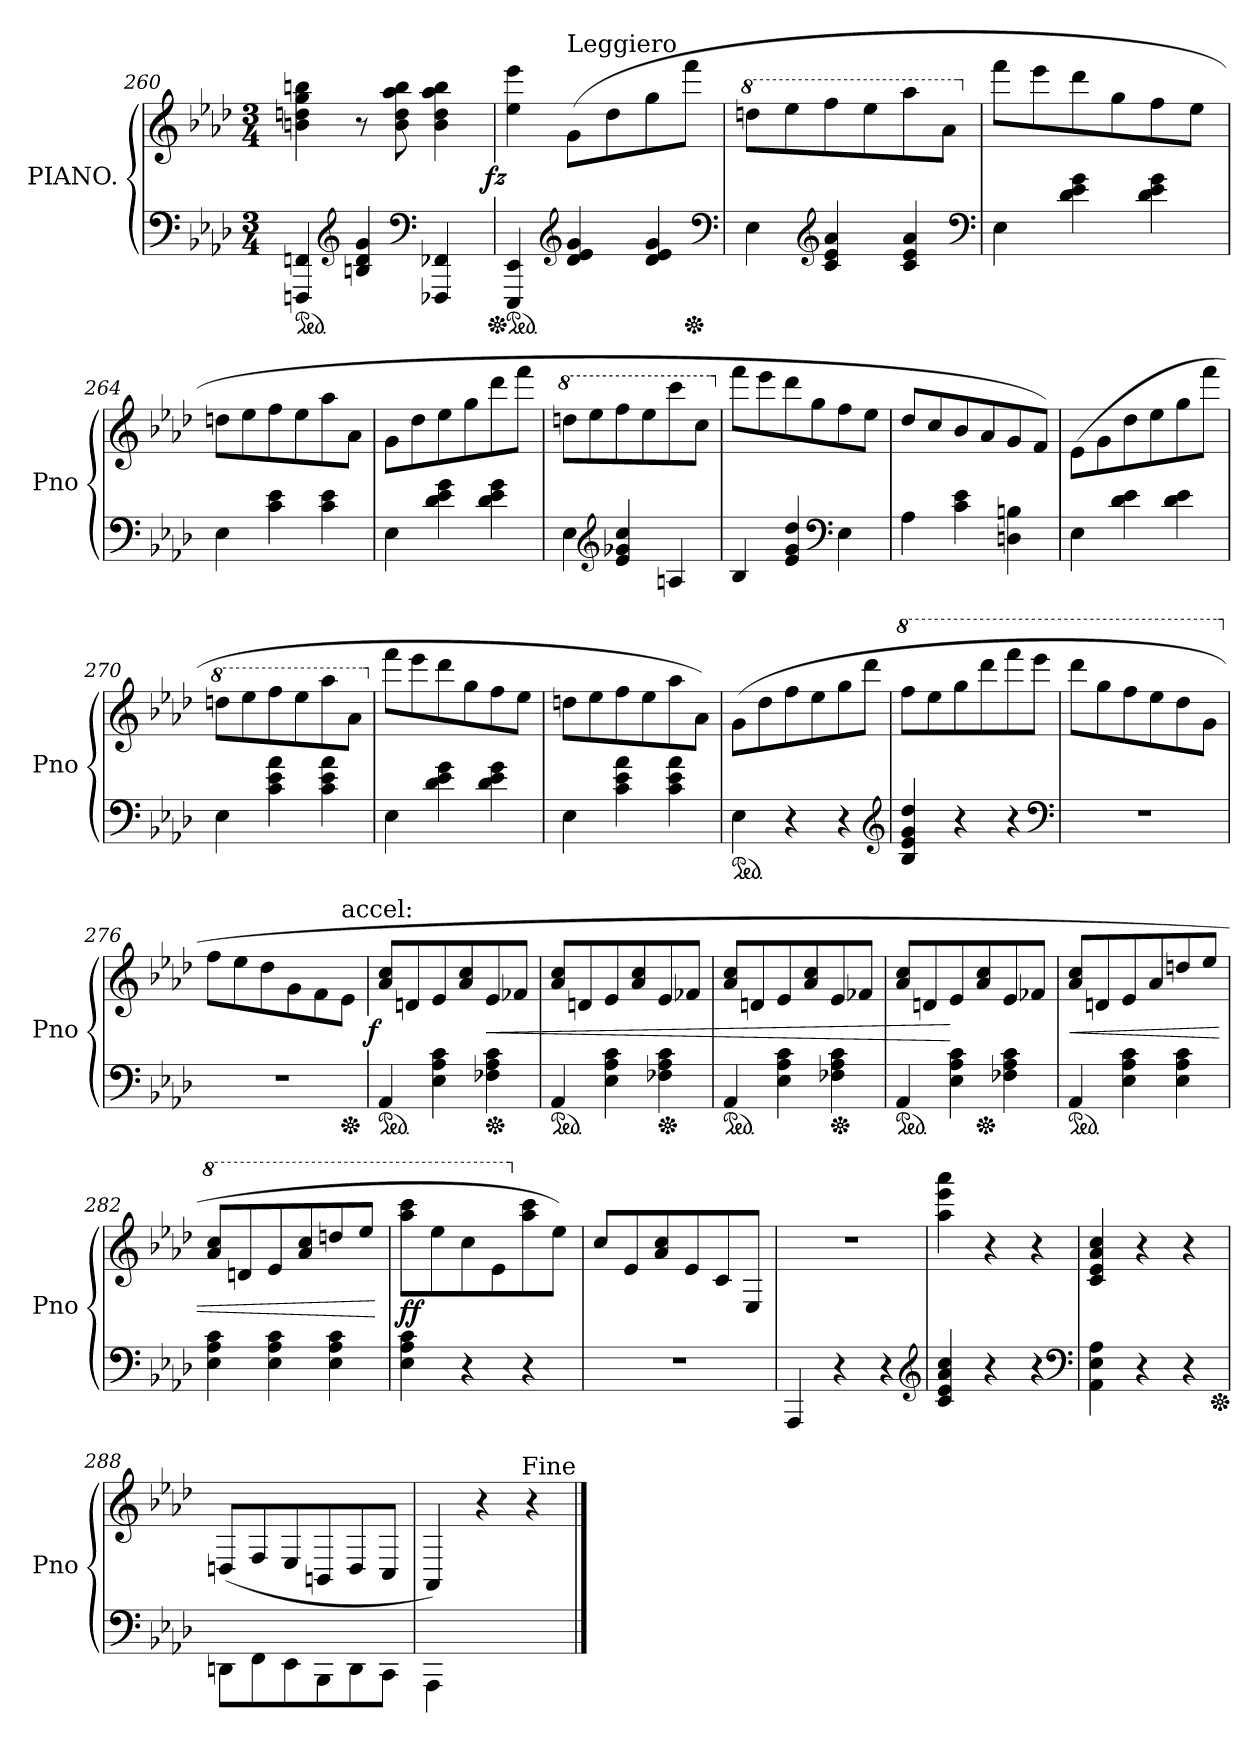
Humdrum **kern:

**kern	**kern	**dynam
*part1	*part1	*part1
*staff2	*staff1	*staff1/2
*I"PIANO.	*	*
*I'Pno	*	*
*clefF4	*clefG2	*
*k[b-e-a-d-]	*k[b-e-a-d-]	*
*A-:	*A-:	*
*M3/4	*M3/4	*
*ped	*	*
=260	=260	=260
4FFFn 4FFn	4bn 4ddn 4gg 4bbn	.
*clefG2	*	*
4Bn 4d- 4g	8r	.
*clefF4	*	*
.	8b 8dd 8aa- 8bb	.
4FFF-X 4FF-X	4b 4dd 4aa- 4bb	.
=261	=261	=261
!	!	!LO:DY:rj
*Xped	*	*
*ped	*	*
4EEE- 4EE-	4ee- 4eee-	fz
*clefG2	*	*
!	!LO:TX:a:t=Leggiero	!
4d- 4e- 4g	(>8gL	.
.	8dd-	.
4d- 4e- 4g	8gg	.
*Xped	*	*
.	8fffJ	.
*clefF4	*	*
=262	=262	=262
*	*8va	*
4E-	8dddnL	.
.	8eee-	.
*clefG2	*	*
4c 4e- 4a-	8fff	.
.	8eee-	.
4c 4e- 4a-	8aaa-	.
.	8aa-J	.
*clefF4	*	*
=263	=263	=263
*	*X8va	*
4E-	8fffL	.
.	8eee-	.
4d- 4e- 4g	8ddd-	.
.	8gg	.
4d- 4e- 4g	8ff	.
.	8ee-J	.
=264	=264	=264
4E-	8ddnL	.
.	8ee-	.
4c 4e-	8ff	.
.	8ee-	.
4c 4e-	8aa-	.
.	8a-J	.
=265	=265	=265
4E-	8gL	.
.	8dd-	.
4d- 4e- 4g	8ee-	.
.	8gg	.
4d- 4e- 4g	8ddd-	.
.	8fffJ	.
=266	=266	=266
*	*8va	*
4E-	8dddnL	.
.	8eee-	.
*clefG2	*	*
4e- 4g-X 4cc	8fff	.
.	8eee-	.
4An	8cccc	.
.	8cccJ	.
=267	=267	=267
*	*X8va	*
4B-	8fffL	.
.	8eee-	.
4e- 4g 4dd-	8ddd-	.
.	8gg	.
*clefF4	*	*
4E-	8ff	.
.	8ee-J	.
=268	=268	=268
4A-	8dd-L	.
.	8cc	.
4c 4e-	8b-	.
.	8a-	.
4Dn 4Bn	8g	.
.	8fJ)	.
=269	=269	=269
4E-	(>8e-L	.
.	8g	.
4d- 4e-	8dd-	.
.	8ee-	.
4d- 4e-	8gg	.
.	8fffJ	.
=270	=270	=270
*	*8va	*
4E-	8dddnL	.
.	8eee-	.
4c 4e- 4a-	8fff	.
.	8eee-	.
4c 4e- 4a-	8aaa-	.
.	8aa-J	.
=271	=271	=271
*	*X8va	*
4E-	8fffL	.
.	8eee-	.
4d- 4e- 4g	8ddd-	.
.	8gg	.
4d- 4e- 4g	8ff	.
.	8ee-J	.
=272	=272	=272
4E-	8ddnL	.
.	8ee-	.
4c 4e- 4a-	8ff	.
.	8ee-	.
4c 4e- 4a-	8aa-	.
.	8a-J)	.
=273	=273	=273
*ped	*	*
4E-	(>8gL	.
.	8dd-	.
4r	8ff	.
.	8ee-	.
4r	8gg	.
.	8ddd-J	.
*clefG2	*	*
=274	=274	=274
*	*8va	*
4B- 4e- 4g 4dd-	8fffL	.
.	8eee-	.
4r	8ggg	.
.	8dddd-	.
4r	8ffff	.
.	8eeee-J	.
*clefF4	*	*
=275	=275	=275
2.r	8dddd-L	.
.	8ggg	.
.	8fff	.
.	8eee-	.
.	8ddd-	.
.	8ggJ	.
=276	=276	=276
*	*X8va	*
2.r	8ffL	.
.	8ee-	.
.	8dd-	.
.	8g	.
.	8f	.
!	!LO:TX:a:t=accel&colon;	!
*Xped	*	*
.	8e-J	.
=277	=277	=277
!	!	!LO:DY:rj
*ped	*	*
4AA-	8a- 8ccL	f
.	8dn	.
4E- 4A- 4c	8e-	.
.	8a- 8cc	.
*Xped	*	*
4F-X 4A- 4c	8e-	<
.	8f-XJ	.
=278	=278	=278
*ped	*	*
4AA-	8a- 8ccL	.
.	8dn	.
4E- 4A- 4c	8e-	.
.	8a- 8cc	.
*Xped	*	*
4F-X 4A- 4c	8e-	.
.	8f-XJ	.
=279	=279	=279
*ped	*	*
4AA-	8a- 8ccL	.
.	8dn	.
4E- 4A- 4c	8e-	.
.	8a- 8cc	.
*Xped	*	*
4F-X 4A- 4c	8e-	.
.	8f-XJ	.
=280	=280	=280
*ped	*	*
4AA-	8a- 8ccL	.
.	8dn	.
4E- 4A- 4c	8e-	[
*Xped	*	*
.	8a- 8cc	.
4F-X 4A- 4c	8e-	.
.	8f-XJ	.
=281	=281	=281
*ped	*	*
4AA-	8a- 8ccL	<
.	8dn	.
4E- 4A- 4c	8e-	.
.	8a-	.
4E- 4A- 4c	8ddn	.
.	8ee-J	.
=282	=282	=282
*	*8va	*
4E- 4A- 4c	8aa- 8cccL	.
.	8ddn	.
4E- 4A- 4c	8ee-	.
.	8aa- 8ccc	.
4E- 4A- 4c	8dddn	.
.	8eee-J	.
.	.	[
=283	=283	=283
4E- 4A- 4c	8aaa- 8ccccL	ff
.	8eee-	.
4r	8ccc	.
.	8ee-	.
*	*X8va	*
4r	8aa- 8ccc	.
.	8ee-J)	.
=284	=284	=284
2.rF	8ccL	.
.	8e-	.
.	8a- 8cc	.
.	8e-	.
.	8c	.
.	8E-/J	.
=285	=285	=285
4AAA-	2.rdd	.
4r	.	.
4r	.	.
*clefG2	*	*
=286	=286	=286
4c 4e- 4a- 4cc	4aa- 4eee- 4aaa-	.
4r	4r	.
4r	4r	.
*clefF4	*	*
=287	=287	=287
4AA- 4E- 4A-	4c 4e- 4a- 4cc	.
4r	4r	.
4r	4r	.
*Xped	*	*
=288	=288	=288
8DDn\L	(>8Dn/L	.
8FF\	8F/	.
8EE-\	8E-/	.
8BBB-\	8BBn/	.
8DD\	8D/	.
8CC\J	8C/J	.
=289	=289	=289
4AAA-\	4AA-/)	.
4rAAAyy	4r	.
4rAAAyy	4r	.
!	!LO:TX:a:rj:t=Fine	!
==	==	==
*-	*-	*-
